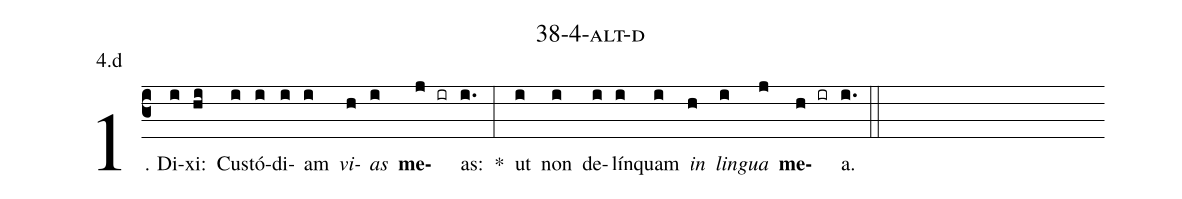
name: 38-4-alt-d;
annotation: 4.d;
%%
(c3)1. Di(i)xi:(hi) Cus(i)tó(i)di(i)am(i) <i>vi</i>(h)<i>as</i>(i) <b>me</b>(j ir)as:(i.) *(:) ut(i) non(i) de(i)lín(i)quam(i) <i>in</i>(h) <i>lin</i>(i)<i>gua</i>(j) <b>me</b>(h ir)a.(i.) (::)
